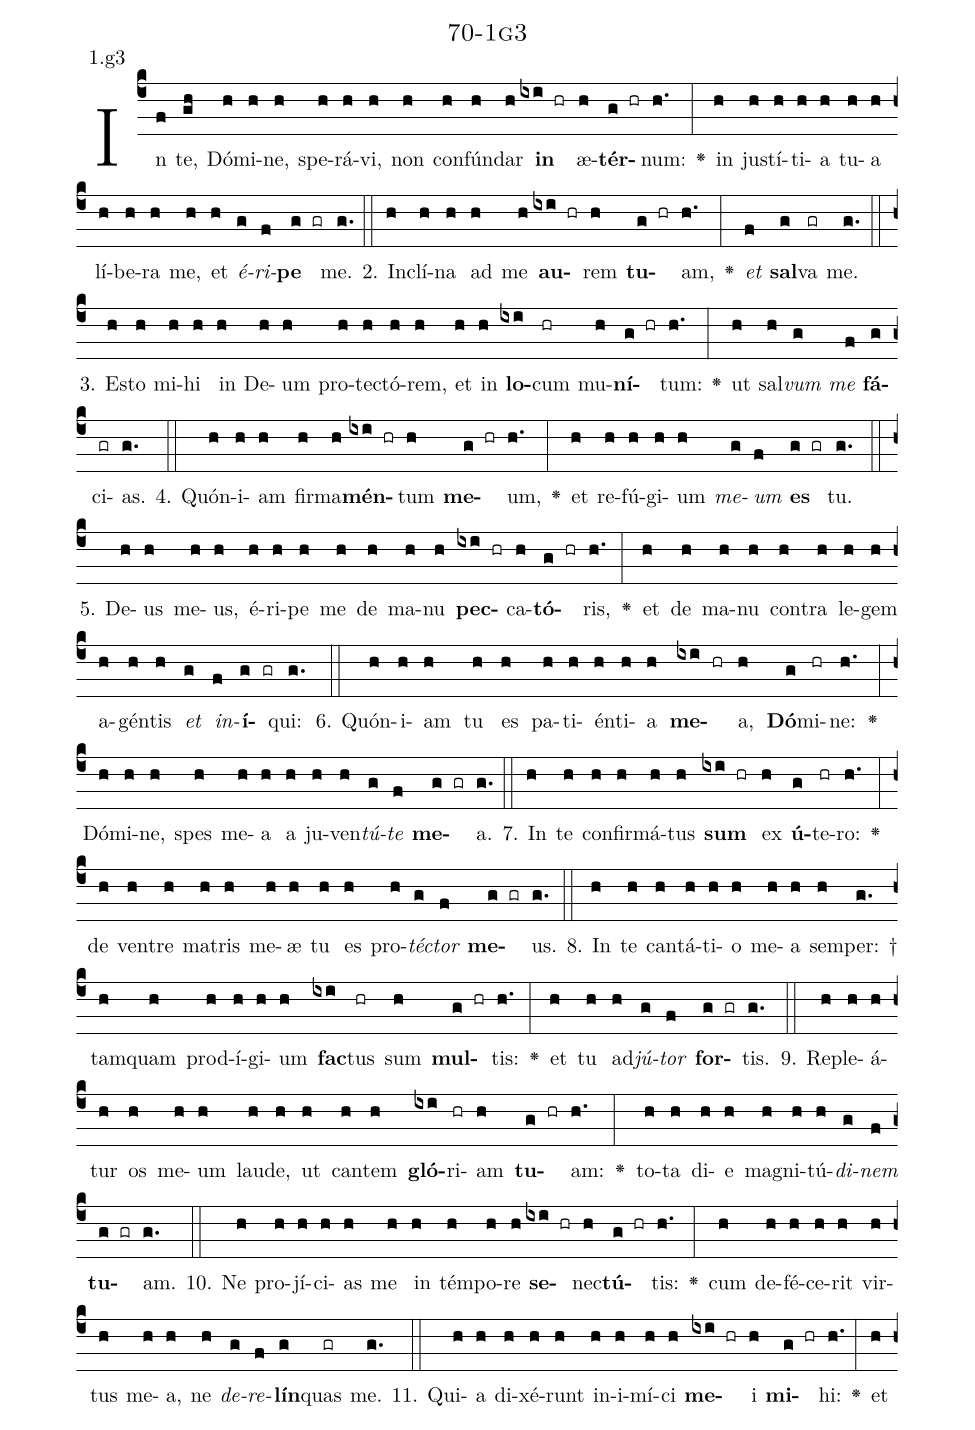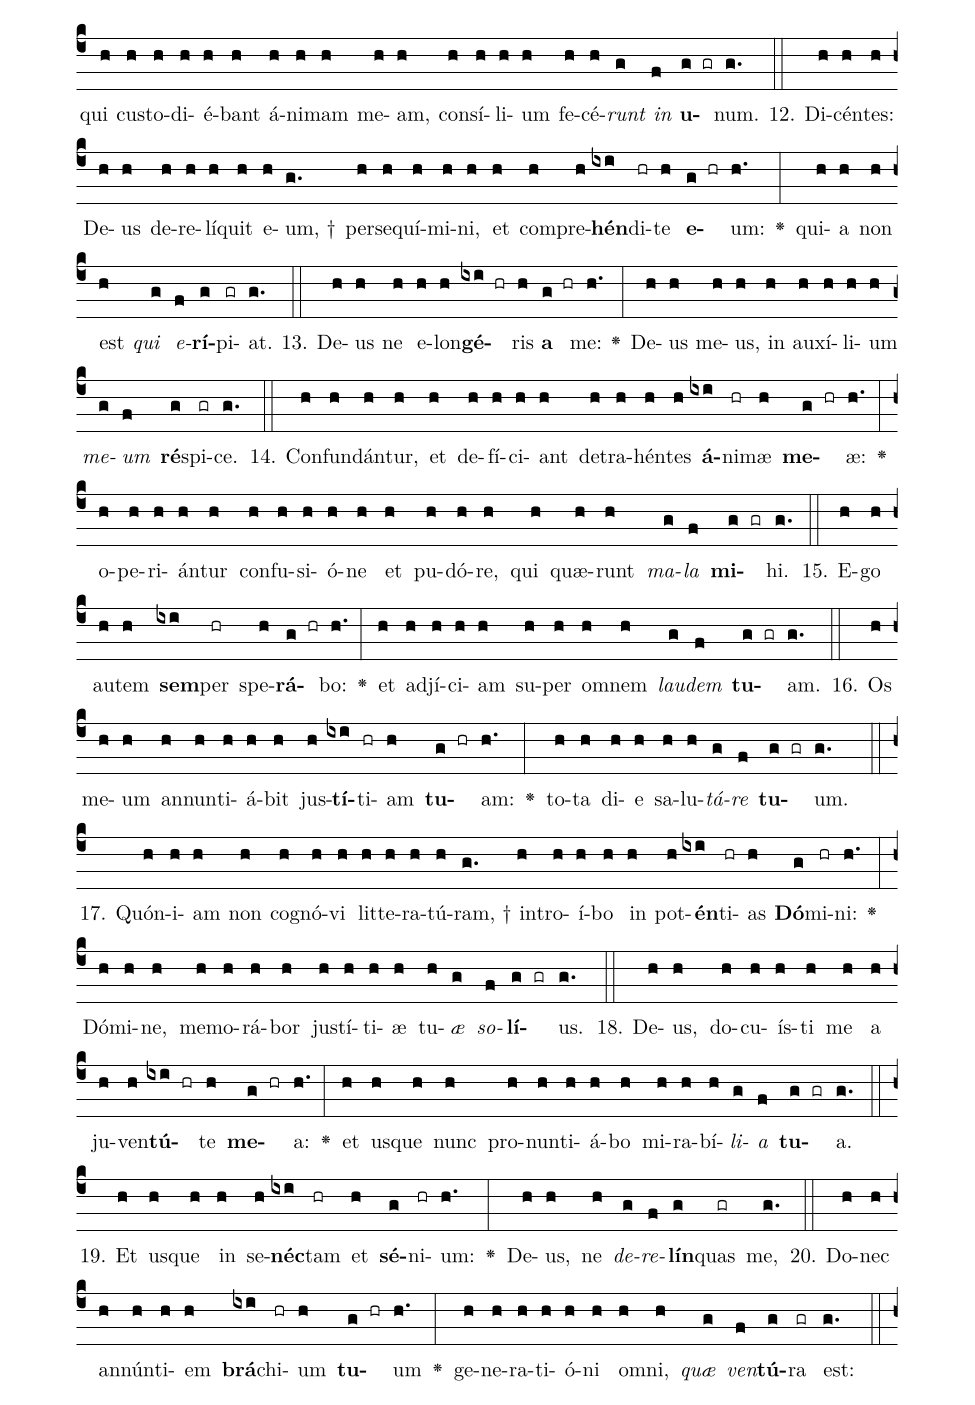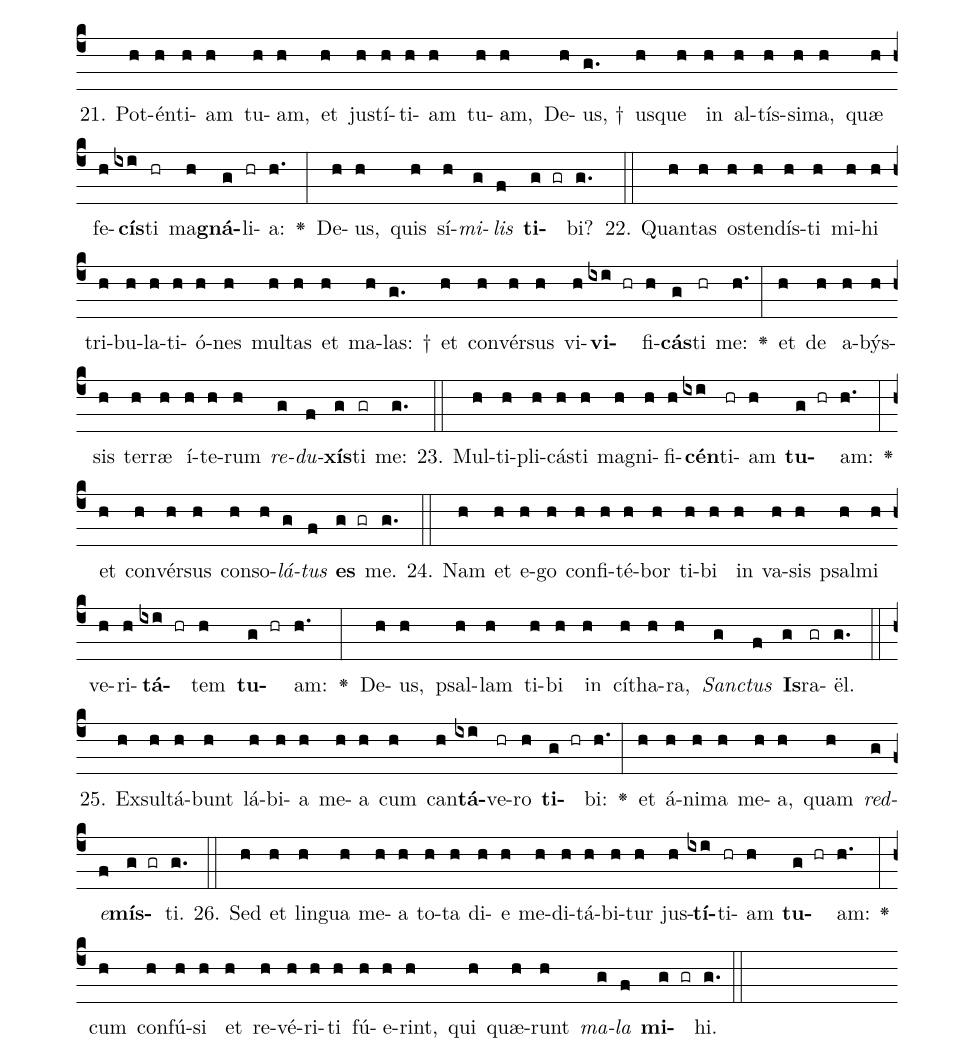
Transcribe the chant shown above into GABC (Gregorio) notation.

name: 70-1g3;
annotation: 1.g3;
%%
(c4)In(f) te,(gh) Dó(h)mi(h)ne,(h) spe(h)rá(h)vi,(h) non(h) con(h)fún(h)dar(h) <b>in</b>(ixi hr) æ(h)<b>tér</b>(g hr)num:(h.) <v>\greheightstar</v>(:) in(h) jus(h)tí(h)ti(h)a(h) tu(h)a(h) lí(h)be(h)ra(h) me,(h) et(h) <i>é</i>(g)<i>ri</i>(f)<b>pe</b>(g gr) me.(g.) (::)
2. In(h)clí(h)na(h) ad(h) me(h) <b>au</b>(ixi hr)rem(h) <b>tu</b>(g hr)am,(h.) <v>\greheightstar</v>(:) <i>et</i>(f) <b>sal</b>(g)va(gr) me.(g.) (::)
3. Es(h)to(h) mi(h)hi(h) in(h) De(h)um(h) pro(h)tec(h)tó(h)rem,(h) et(h) in(h) <b>lo</b>(ixi)cum(hr) mu(h)<b>ní</b>(g hr)tum:(h.) <v>\greheightstar</v>(:) ut(h) sal(h)<i>vum</i>(g) <i>me</i>(f) <b>fá</b>(g)ci(gr)as.(g.) (::)
4. Quón(h)i(h)am(h) fir(h)ma(h)<b>mén</b>(ixi hr)tum(h) <b>me</b>(g hr)um,(h.) <v>\greheightstar</v>(:) et(h) re(h)fú(h)gi(h)um(h) <i>me</i>(g)<i>um</i>(f) <b>es</b>(g gr) tu.(g.) (::)
5. De(h)us(h) me(h)us,(h) é(h)ri(h)pe(h) me(h) de(h) ma(h)nu(h) <b>pec</b>(ixi hr)ca(h)<b>tó</b>(g hr)ris,(h.) <v>\greheightstar</v>(:) et(h) de(h) ma(h)nu(h) con(h)tra(h) le(h)gem(h) a(h)gén(h)tis(h) <i>et</i>(g) <i>in</i>(f)<b>í</b>(g gr)qui:(g.) (::)
6. Quón(h)i(h)am(h) tu(h) es(h) pa(h)ti(h)én(h)ti(h)a(h) <b>me</b>(ixi hr)a,(h) <b>Dó</b>(g)mi(hr)ne:(h.) <v>\greheightstar</v>(:) Dó(h)mi(h)ne,(h) spes(h) me(h)a(h) a(h) ju(h)ven(h)<i>tú</i>(g)<i>te</i>(f) <b>me</b>(g gr)a.(g.) (::)
7. In(h) te(h) con(h)fir(h)má(h)tus(h) <b>sum</b>(ixi hr) ex(h) <b>ú</b>(g)te(hr)ro:(h.) <v>\greheightstar</v>(:) de(h) ven(h)tre(h) ma(h)tris(h) me(h)æ(h) tu(h) es(h) pro(h)<i>téc</i>(g)<i>tor</i>(f) <b>me</b>(g gr)us.(g.) (::)
8. In(h) te(h) can(h)tá(h)ti(h)o(h) me(h)a(h) sem(h)per: †(g.) tam(h)quam(h) prod(h)í(h)gi(h)um(h) <b>fac</b>(ixi)tus(hr) sum(h) <b>mul</b>(g hr)tis:(h.) <v>\greheightstar</v>(:) et(h) tu(h) ad(h)<i>jú</i>(g)<i>tor</i>(f) <b>for</b>(g gr)tis.(g.) (::)
9. Re(h)ple(h)á(h)tur(h) os(h) me(h)um(h) lau(h)de,(h) ut(h) can(h)tem(h) <b>gló</b>(ixi)ri(hr)am(h) <b>tu</b>(g hr)am:(h.) <v>\greheightstar</v>(:) to(h)ta(h) di(h)e(h) ma(h)gni(h)tú(h)<i>di</i>(g)<i>nem</i>(f) <b>tu</b>(g gr)am.(g.) (::)
10. Ne(h) pro(h)jí(h)ci(h)as(h) me(h) in(h) tém(h)po(h)re(h) <b>se</b>(ixi hr)nec(h)<b>tú</b>(g hr)tis:(h.) <v>\greheightstar</v>(:) cum(h) de(h)fé(h)ce(h)rit(h) vir(h)tus(h) me(h)a,(h) ne(h) <i>de</i>(g)<i>re</i>(f)<b>lín</b>(g)quas(gr) me.(g.) (::)
11. Qui(h)a(h) di(h)xé(h)runt(h) in(h)i(h)mí(h)ci(h) <b>me</b>(ixi hr)i(h) <b>mi</b>(g hr)hi:(h.) <v>\greheightstar</v>(:) et(h) qui(h) cus(h)to(h)di(h)é(h)bant(h) á(h)ni(h)mam(h) me(h)am,(h) con(h)sí(h)li(h)um(h) fe(h)cé(h)<i>runt</i>(g) <i>in</i>(f) <b>u</b>(g gr)num.(g.) (::)
12. Di(h)cén(h)tes:(h) De(h)us(h) de(h)re(h)lí(h)quit(h) e(h)um, †(g.) per(h)se(h)quí(h)mi(h)ni,(h) et(h) com(h)pre(h)<b>hén</b>(ixi)di(hr)te(h) <b>e</b>(g hr)um:(h.) <v>\greheightstar</v>(:) qui(h)a(h) non(h) est(h) <i>qui</i>(g) <i>e</i>(f)<b>rí</b>(g)pi(gr)at.(g.) (::)
13. De(h)us(h) ne(h) e(h)lon(h)<b>gé</b>(ixi hr)ris(h) <b>a</b>(g hr) me:(h.) <v>\greheightstar</v>(:) De(h)us(h) me(h)us,(h) in(h) au(h)xí(h)li(h)um(h) <i>me</i>(g)<i>um</i>(f) <b>ré</b>(g)spi(gr)ce.(g.) (::)
14. Con(h)fun(h)dán(h)tur,(h) et(h) de(h)fí(h)ci(h)ant(h) de(h)tra(h)hén(h)tes(h) <b>á</b>(ixi)ni(hr)mæ(h) <b>me</b>(g hr)æ:(h.) <v>\greheightstar</v>(:) o(h)pe(h)ri(h)án(h)tur(h) con(h)fu(h)si(h)ó(h)ne(h) et(h) pu(h)dó(h)re,(h) qui(h) quæ(h)runt(h) <i>ma</i>(g)<i>la</i>(f) <b>mi</b>(g gr)hi.(g.) (::)
15. E(h)go(h) au(h)tem(h) <b>sem</b>(ixi)per(hr) spe(h)<b>rá</b>(g hr)bo:(h.) <v>\greheightstar</v>(:) et(h) ad(h)jí(h)ci(h)am(h) su(h)per(h) om(h)nem(h) <i>lau</i>(g)<i>dem</i>(f) <b>tu</b>(g gr)am.(g.) (::)
16. Os(h) me(h)um(h) an(h)nun(h)ti(h)á(h)bit(h) jus(h)<b>tí</b>(ixi)ti(hr)am(h) <b>tu</b>(g hr)am:(h.) <v>\greheightstar</v>(:) to(h)ta(h) di(h)e(h) sa(h)lu(h)<i>tá</i>(g)<i>re</i>(f) <b>tu</b>(g gr)um.(g.) (::)
17. Quón(h)i(h)am(h) non(h) co(h)gnó(h)vi(h) lit(h)te(h)ra(h)tú(h)ram, †(g.) in(h)tro(h)í(h)bo(h) in(h) pot(h)<b>én</b>(ixi)ti(hr)as(h) <b>Dó</b>(g)mi(hr)ni:(h.) <v>\greheightstar</v>(:) Dó(h)mi(h)ne,(h) me(h)mo(h)rá(h)bor(h) jus(h)tí(h)ti(h)æ(h) tu(h)<i>æ</i>(g) <i>so</i>(f)<b>lí</b>(g gr)us.(g.) (::)
18. De(h)us,(h) do(h)cu(h)ís(h)ti(h) me(h) a(h) ju(h)ven(h)<b>tú</b>(ixi hr)te(h) <b>me</b>(g hr)a:(h.) <v>\greheightstar</v>(:) et(h) us(h)que(h) nunc(h) pro(h)nun(h)ti(h)á(h)bo(h) mi(h)ra(h)bí(h)<i>li</i>(g)<i>a</i>(f) <b>tu</b>(g gr)a.(g.) (::)
19. Et(h) us(h)que(h) in(h) se(h)<b>néc</b>(ixi)tam(hr) et(h) <b>sé</b>(g)ni(hr)um:(h.) <v>\greheightstar</v>(:) De(h)us,(h) ne(h) <i>de</i>(g)<i>re</i>(f)<b>lín</b>(g)quas(gr) me,(g.) (::)
20. Do(h)nec(h) an(h)nún(h)ti(h)em(h) <b>brá</b>(ixi)chi(hr)um(h) <b>tu</b>(g hr)um(h.) <v>\greheightstar</v>(:) ge(h)ne(h)ra(h)ti(h)ó(h)ni(h) om(h)ni,(h) <i>quæ</i>(g) <i>ven</i>(f)<b>tú</b>(g)ra(gr) est:(g.) (::)
21. Pot(h)én(h)ti(h)am(h) tu(h)am,(h) et(h) jus(h)tí(h)ti(h)am(h) tu(h)am,(h) De(h)us, †(g.) us(h)que(h) in(h) al(h)tís(h)si(h)ma,(h) quæ(h) fe(h)<b>cís</b>(ixi)ti(hr) ma(h)<b>gná</b>(g)li(hr)a:(h.) <v>\greheightstar</v>(:) De(h)us,(h) quis(h) sí(h)<i>mi</i>(g)<i>lis</i>(f) <b>ti</b>(g gr)bi?(g.) (::)
22. Quan(h)tas(h) os(h)ten(h)dís(h)ti(h) mi(h)hi(h) tri(h)bu(h)la(h)ti(h)ó(h)nes(h) mul(h)tas(h) et(h) ma(h)las: †(g.) et(h) con(h)vér(h)sus(h) vi(h)<b>vi</b>(ixi hr)fi(h)<b>cás</b>(g)ti(hr) me:(h.) <v>\greheightstar</v>(:) et(h) de(h) a(h)býs(h)sis(h) ter(h)ræ(h) í(h)te(h)rum(h) <i>re</i>(g)<i>du</i>(f)<b>xís</b>(g)ti(gr) me:(g.) (::)
23. Mul(h)ti(h)pli(h)cás(h)ti(h) ma(h)gni(h)fi(h)<b>cén</b>(ixi)ti(hr)am(h) <b>tu</b>(g hr)am:(h.) <v>\greheightstar</v>(:) et(h) con(h)vér(h)sus(h) con(h)so(h)<i>lá</i>(g)<i>tus</i>(f) <b>es</b>(g gr) me.(g.) (::)
24. Nam(h) et(h) e(h)go(h) con(h)fi(h)té(h)bor(h) ti(h)bi(h) in(h) va(h)sis(h) psal(h)mi(h) ve(h)ri(h)<b>tá</b>(ixi hr)tem(h) <b>tu</b>(g hr)am:(h.) <v>\greheightstar</v>(:) De(h)us,(h) psal(h)lam(h) ti(h)bi(h) in(h) cí(h)tha(h)ra,(h) <i>Sanc</i>(g)<i>tus</i>(f) <b>Is</b>(g)ra(gr)ël.(g.) (::)
25. Ex(h)sul(h)tá(h)bunt(h) lá(h)bi(h)a(h) me(h)a(h) cum(h) can(h)<b>tá</b>(ixi)ve(hr)ro(h) <b>ti</b>(g hr)bi:(h.) <v>\greheightstar</v>(:) et(h) á(h)ni(h)ma(h) me(h)a,(h) quam(h) <i>red</i>(g)<i>e</i>(f)<b>mís</b>(g gr)ti.(g.) (::)
26. Sed(h) et(h) lin(h)gua(h) me(h)a(h) to(h)ta(h) di(h)e(h) me(h)di(h)tá(h)bi(h)tur(h) jus(h)<b>tí</b>(ixi)ti(hr)am(h) <b>tu</b>(g hr)am:(h.) <v>\greheightstar</v>(:) cum(h) con(h)fú(h)si(h) et(h) re(h)vé(h)ri(h)ti(h) fú(h)e(h)rint,(h) qui(h) quæ(h)runt(h) <i>ma</i>(g)<i>la</i>(f) <b>mi</b>(g gr)hi.(g.) (::)
